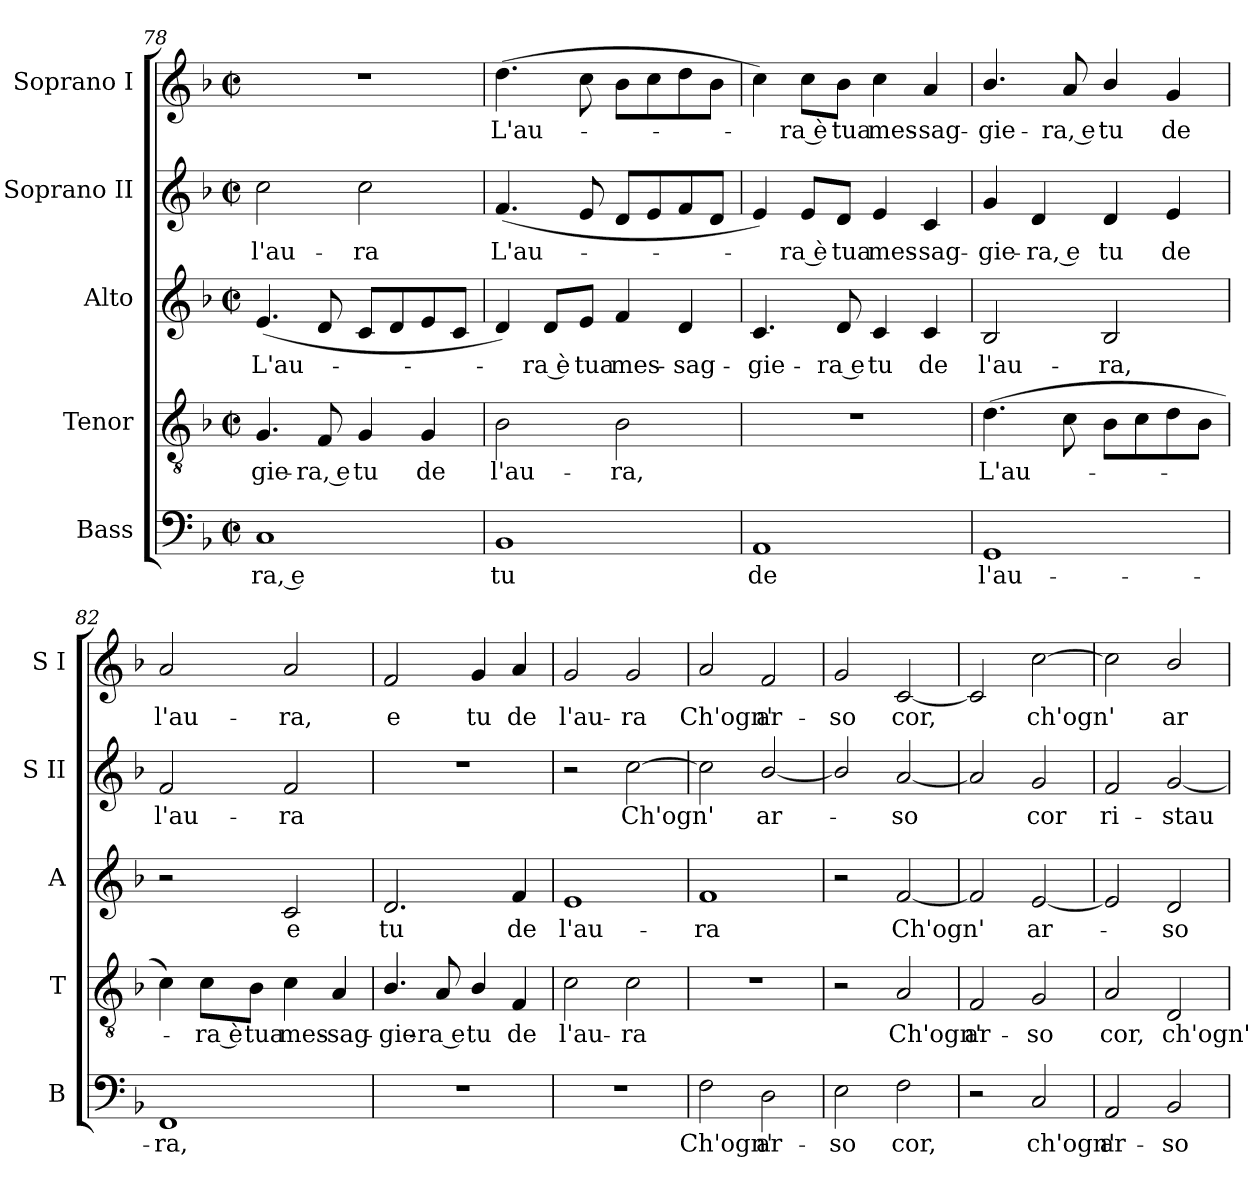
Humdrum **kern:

**kern	**text	**kern	**text	**kern	**text	**kern	**text	**kern	**text
*part5	*part5	*part4	*part4	*part3	*part3	*part2	*part2	*part1	*part1
*staff5	*staff5	*staff4	*staff4	*staff3	*staff3	*staff2	*staff2	*staff1	*staff1
*I"Bass	*	*I"Tenor	*	*I"Alto	*	*I"Soprano II	*	*I"Soprano I	*
*I'B	*	*I'T	*	*I'A	*	*I'S II	*	*I'S I	*
*clefF4	*	*clefGv2	*	*clefG2	*	*clefG2	*	*clefG2	*
*k[b-]	*	*k[b-]	*	*k[b-]	*	*k[b-]	*	*k[b-]	*
*F:	*	*F:	*	*F:	*	*F:	*	*F:	*
*M2/2	*	*M2/2	*	*M2/2	*	*M2/2	*	*M2/2	*
*met(c|)	*	*met(c|)	*	*met(c|)	*	*met(c|)	*	*met(c|)	*
=78	=78	=78	=78	=78	=78	=78	=78	=78	=78
!	!LO:LY:b	!	!LO:LY:b	!	!LO:LY:b	!	!LO:LY:b	!	!
1C	-ra, e	4.G/	-gie-	(<4.e/	L'au-	2cc\	l'au-	1r	.
!	!	!	!LO:LY:b	!	!	!	!	!	!
.	.	8F/	-ra, e	8d/	.	.	.	.	.
!	!	!	!LO:LY:b	!	!	!	!LO:LY:b	!	!
.	.	4G/	tu	8c/L	.	2cc\	-ra	.	.
.	.	.	.	8d/	.	.	.	.	.
!	!	!	!LO:LY:b	!	!	!	!	!	!
.	.	4G/	de	8e/	.	.	.	.	.
.	.	.	.	8c/J	.	.	.	.	.
=79	=79	=79	=79	=79	=79	=79	=79	=79	=79
!	!LO:LY:b	!	!LO:LY:b	!	!	!	!LO:LY:b	!	!LO:LY:b
1BB-	tu	2B-\	l'au-	4d/)	.	(<4.f/	L'au-	(>4.dd\	L'au-
!	!	!	!	!	!LO:LY:b	!	!	!	!
.	.	.	.	8d/L	ra è	.	.	.	.
!	!	!	!	!	!LO:LY:b	!	!	!	!
.	.	.	.	8e/J	tua	8e/	.	8cc\	.
!	!	!	!LO:LY:b	!	!LO:LY:b	!	!	!	!
.	.	2B-\	-ra,	4f/	mes-	8d/L	.	8b-\L	.
.	.	.	.	.	.	8e/	.	8cc\	.
!	!	!	!	!	!LO:LY:b	!	!	!	!
.	.	.	.	4d/	-sag-	8f/	.	8dd\	.
.	.	.	.	.	.	8d/J	.	8b-\J	.
=80	=80	=80	=80	=80	=80	=80	=80	=80	=80
!	!LO:LY:b	!	!	!	!LO:LY:b	!	!	!	!
1AA	de	1r	.	4.c/	-gie-	4e/)	.	4cc\)	.
!	!	!	!	!	!	!	!LO:LY:b	!	!LO:LY:b
.	.	.	.	.	.	8e/L	ra è	8cc\L	ra è
!	!	!	!	!	!LO:LY:b	!	!LO:LY:b	!	!LO:LY:b
.	.	.	.	8d/	-ra e	8d/J	tua	8b-\J	tua
!	!	!	!	!	!LO:LY:b	!	!LO:LY:b	!	!LO:LY:b
.	.	.	.	4c/	tu	4e/	mes-	4cc\	mes-
!	!	!	!	!	!LO:LY:b	!	!LO:LY:b	!	!LO:LY:b
.	.	.	.	4c/	de	4c/	-sag-	4a/	-sag-
!!LO:PB:g=z
=81	=81	=81	=81	=81	=81	=81	=81	=81	=81
!	!LO:LY:b	!	!LO:LY:b	!	!LO:LY:b	!	!LO:LY:b	!	!LO:LY:b
1GG	l'au-	(>4.d\	L'au-	2B-/	l'au-	4g/	-gie-	4.b-/	-gie-
!	!	!	!	!	!	!	!LO:LY:b	!	!
.	.	.	.	.	.	4d/	-ra, e	.	.
!	!	!	!	!	!	!	!	!	!LO:LY:b
.	.	8c\	.	.	.	.	.	8a/	-ra, e
!	!	!	!	!	!LO:LY:b	!	!LO:LY:b	!	!LO:LY:b
.	.	8B-\L	.	2B-/	-ra,	4d/	tu	4b-/	tu
.	.	8c\	.	.	.	.	.	.	.
!	!	!	!	!	!	!	!LO:LY:b	!	!LO:LY:b
.	.	8d\	.	.	.	4e/	de	4g/	de
.	.	8B-\J	.	.	.	.	.	.	.
=82	=82	=82	=82	=82	=82	=82	=82	=82	=82
!	!LO:LY:b	!	!	!	!	!	!LO:LY:b	!	!LO:LY:b
1FF	-ra,	4c\)	.	2r	.	2f/	l'au-	2a/	l'au-
!	!	!	!LO:LY:b	!	!	!	!	!	!
.	.	8c\L	ra è	.	.	.	.	.	.
!	!	!	!LO:LY:b	!	!	!	!	!	!
.	.	8B-\J	tua	.	.	.	.	.	.
!	!	!	!LO:LY:b	!	!LO:LY:b	!	!LO:LY:b	!	!LO:LY:b
.	.	4c\	mes-	2c/	e	2f/	-ra	2a/	-ra,
!	!	!	!LO:LY:b	!	!	!	!	!	!
.	.	4A/	-sag-	.	.	.	.	.	.
=83	=83	=83	=83	=83	=83	=83	=83	=83	=83
!	!	!	!LO:LY:b	!	!LO:LY:b	!	!	!	!LO:LY:b
1r	.	4.B-/	-gie-	2.d/	tu	1r	.	2f/	e
!	!	!	!LO:LY:b	!	!	!	!	!	!
.	.	8A/	-ra e	.	.	.	.	.	.
!	!	!	!LO:LY:b	!	!	!	!	!	!LO:LY:b
.	.	4B-/	tu	.	.	.	.	4g/	tu
!	!	!	!LO:LY:b	!	!LO:LY:b	!	!	!	!LO:LY:b
.	.	4F/	de	4f/	de	.	.	4a/	de
=84	=84	=84	=84	=84	=84	=84	=84	=84	=84
!	!	!	!LO:LY:b	!	!LO:LY:b	!	!	!	!LO:LY:b
1r	.	2c\	l'au-	1e	l'au-	2r	.	2g/	l'au-
!	!	!	!LO:LY:b	!	!	!	!LO:LY:b	!	!LO:LY:b
.	.	2c\	-ra	.	.	[2cc\	Ch'ogn'	2g/	-ra
=85	=85	=85	=85	=85	=85	=85	=85	=85	=85
!	!LO:LY:b	!	!	!	!LO:LY:b	!	!	!	!LO:LY:b
2F\	Ch'ogn'	1r	.	1f	-ra	2cc\]	.	2a/	Ch'ogn'
!	!LO:LY:b	!	!	!	!	!	!LO:LY:b	!	!LO:LY:b
2D\	ar-	.	.	.	.	[2b-/	ar-	2f/	ar-
!!LO:LB:g=z
=86	=86	=86	=86	=86	=86	=86	=86	=86	=86
!	!LO:LY:b	!	!	!	!	!	!	!	!LO:LY:b
2E\	-so	2r	.	2r	.	2b-/]	.	2g/	-so
!	!LO:LY:b	!	!LO:LY:b	!	!LO:LY:b	!	!LO:LY:b	!	!LO:LY:b
2F\	cor,	2A/	Ch'ogn'	[2f/	Ch'ogn'	[2a/	so	[2c/	cor,
=87	=87	=87	=87	=87	=87	=87	=87	=87	=87
!	!	!	!LO:LY:b	!	!	!	!	!	!
2r	.	2F/	ar-	2f/]	.	2a/]	.	2c/]	.
!	!LO:LY:b	!	!LO:LY:b	!	!LO:LY:b	!	!LO:LY:b	!	!LO:LY:b
2C/	ch'ogn'	2G/	-so	[2e/	ar-	2g/	cor	[2cc\	ch'ogn'
=88	=88	=88	=88	=88	=88	=88	=88	=88	=88
!	!LO:LY:b	!	!LO:LY:b	!	!	!	!LO:LY:b	!	!
2AA/	ar-	2A/	cor,	2e/]	.	2f/	ri-	2cc\]	.
!	!LO:LY:b	!	!LO:LY:b	!	!LO:LY:b	!	!LO:LY:b	!	!LO:LY:b
2BB-/	-so	2D/	ch'ogn'	2d/	so	[2g/	-stau-	2b-/	ar-
=	=	=	=	=	=	=	=	=	=
*-	*-	*-	*-	*-	*-	*-	*-	*-	*-
